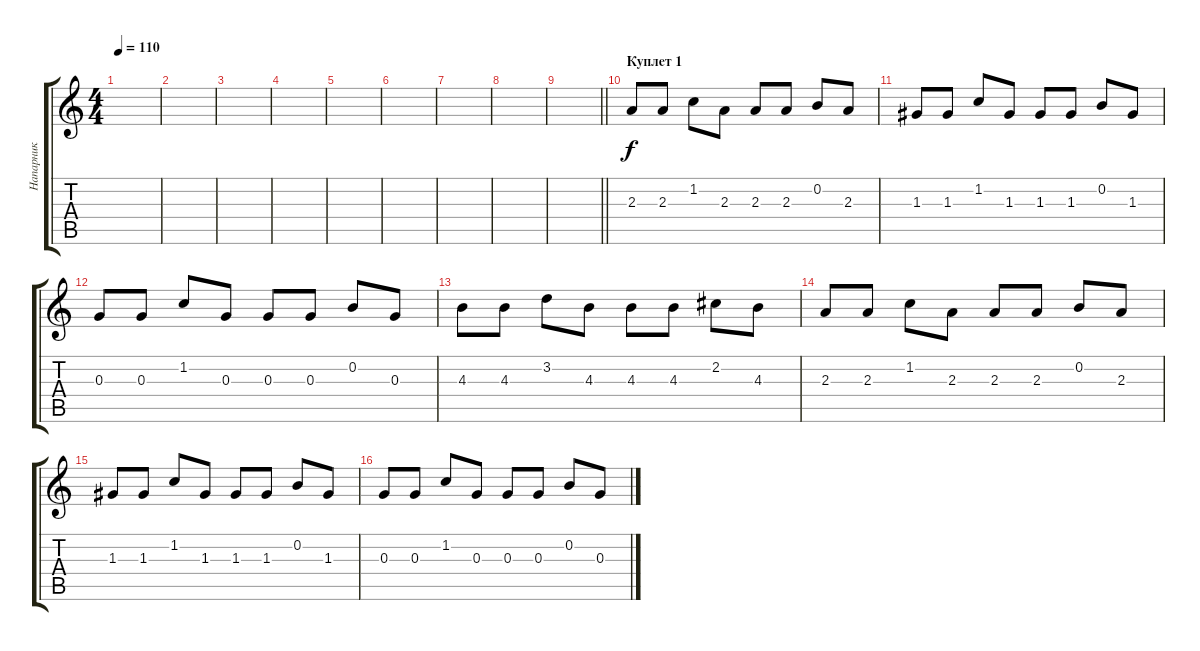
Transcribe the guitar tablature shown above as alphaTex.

\track ("Напарник" "Напарник") {instrument acousticguitarnylon}
\staff {score tabs}
\tuning (E4 B3 G3 D3 A2 E2) {hide}
\ts (4 4)
\tempo 110
\clef g2
\ks c
|
|
|
|
|
|
|
|
\barLineRight lightlight
|
\section ("" "Куплет 1")
2.3.8 2.3.8 1.2.8 2.3.8 2.3.8 2.3.8 0.2.8 2.3.8 |
1.3.8 1.3.8 1.2.8 1.3.8 1.3.8 1.3.8 0.2.8 1.3.8 |
0.3.8 0.3.8 1.2.8 0.3.8 0.3.8 0.3.8 0.2.8 0.3.8 |
4.3.8 4.3.8 3.2.8 4.3.8 4.3.8 4.3.8 2.2.8 4.3.8 |
2.3.8 2.3.8 1.2.8 2.3.8 2.3.8 2.3.8 0.2.8 2.3.8 |
1.3.8 1.3.8 1.2.8 1.3.8 1.3.8 1.3.8 0.2.8 1.3.8 |
0.3.8 0.3.8 1.2.8 0.3.8 0.3.8 0.3.8 0.2.8 0.3.8
